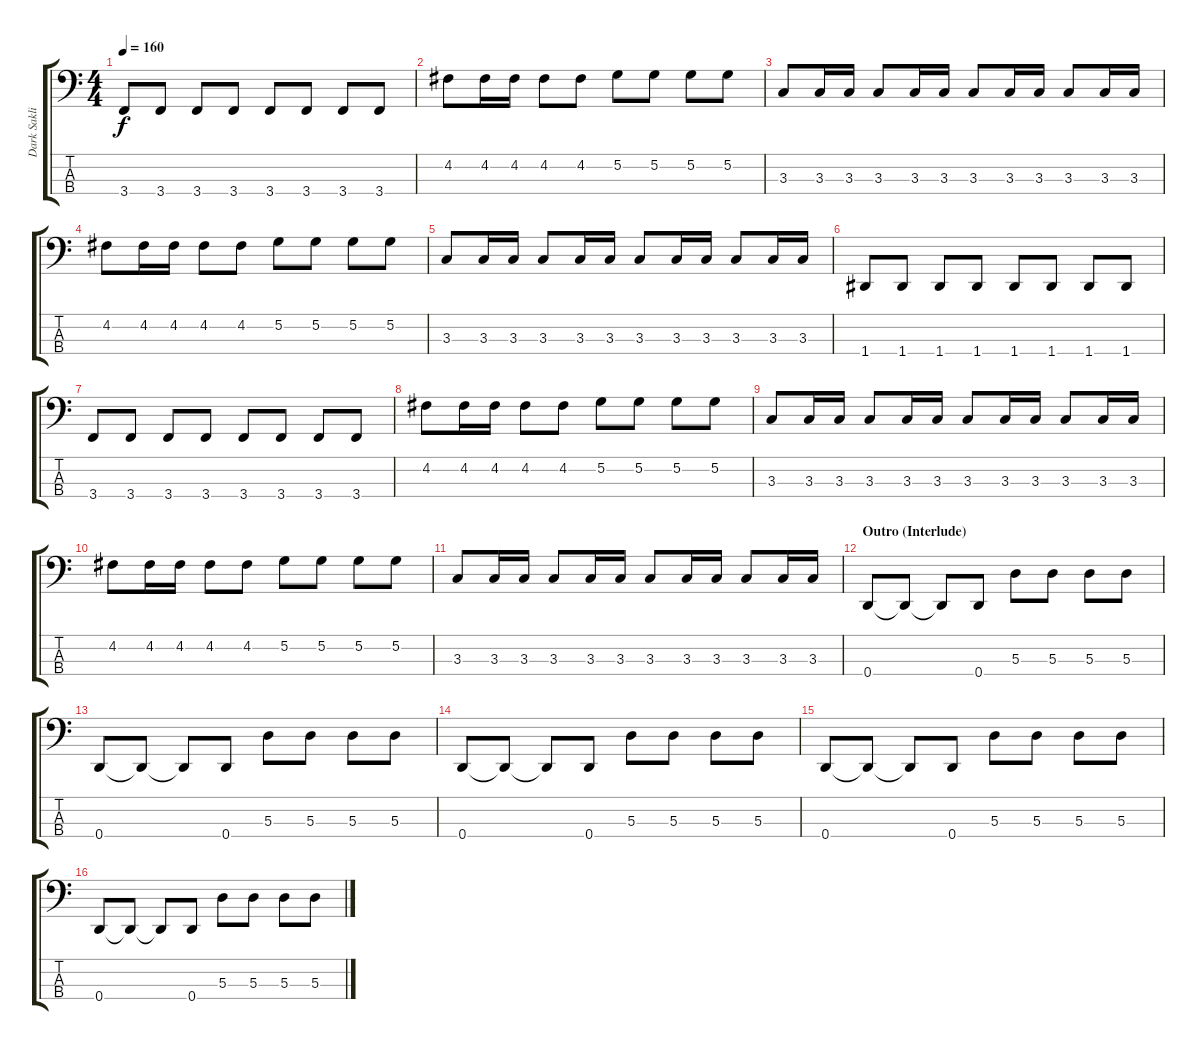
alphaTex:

\track ("Dark Saklis" "Dark Sakli") {instrument electricbassfinger}
\staff {score tabs}
\tuning (G2 D2 A1 D1) {hide}
\ts (4 4)
\tempo 160
\clef f4
\ks c
3.4.8{dy f} 3.4.8 3.4.8 3.4.8 3.4.8 3.4.8 3.4.8 3.4.8 |
4.2.8 4.2.16 4.2.16 4.2.8 4.2.8 5.2.8 5.2.8 5.2.8 5.2.8 |
3.3.8 3.3.16 3.3.16 3.3.8 3.3.16 3.3.16 3.3.8 3.3.16 3.3.16 3.3.8 3.3.16 3.3.16 |
4.2.8 4.2.16 4.2.16 4.2.8 4.2.8 5.2.8 5.2.8 5.2.8 5.2.8 |
3.3.8 3.3.16 3.3.16 3.3.8 3.3.16 3.3.16 3.3.8 3.3.16 3.3.16 3.3.8 3.3.16 3.3.16 |
1.4.8 1.4.8 1.4.8 1.4.8 1.4.8 1.4.8 1.4.8 1.4.8 |
3.4.8 3.4.8 3.4.8 3.4.8 3.4.8 3.4.8 3.4.8 3.4.8 |
4.2.8 4.2.16 4.2.16 4.2.8 4.2.8 5.2.8 5.2.8 5.2.8 5.2.8 |
3.3.8 3.3.16 3.3.16 3.3.8 3.3.16 3.3.16 3.3.8 3.3.16 3.3.16 3.3.8 3.3.16 3.3.16 |
4.2.8 4.2.16 4.2.16 4.2.8 4.2.8 5.2.8 5.2.8 5.2.8 5.2.8 |
3.3.8 3.3.16 3.3.16 3.3.8 3.3.16 3.3.16 3.3.8 3.3.16 3.3.16 3.3.8 3.3.16 3.3.16 |
\section ("" "Outro (Interlude)")
0.4.8 0.4{t}.8 0.4{t}.8 0.4.8 5.3.8 5.3.8 5.3.8 5.3.8 |
0.4.8 0.4{t}.8 0.4{t}.8 0.4.8 5.3.8 5.3.8 5.3.8 5.3.8 |
0.4.8 0.4{t}.8 0.4{t}.8 0.4.8 5.3.8 5.3.8 5.3.8 5.3.8 |
0.4.8 0.4{t}.8 0.4{t}.8 0.4.8 5.3.8 5.3.8 5.3.8 5.3.8 |
0.4.8 0.4{t}.8 0.4{t}.8 0.4.8 5.3.8 5.3.8 5.3.8 5.3.8
